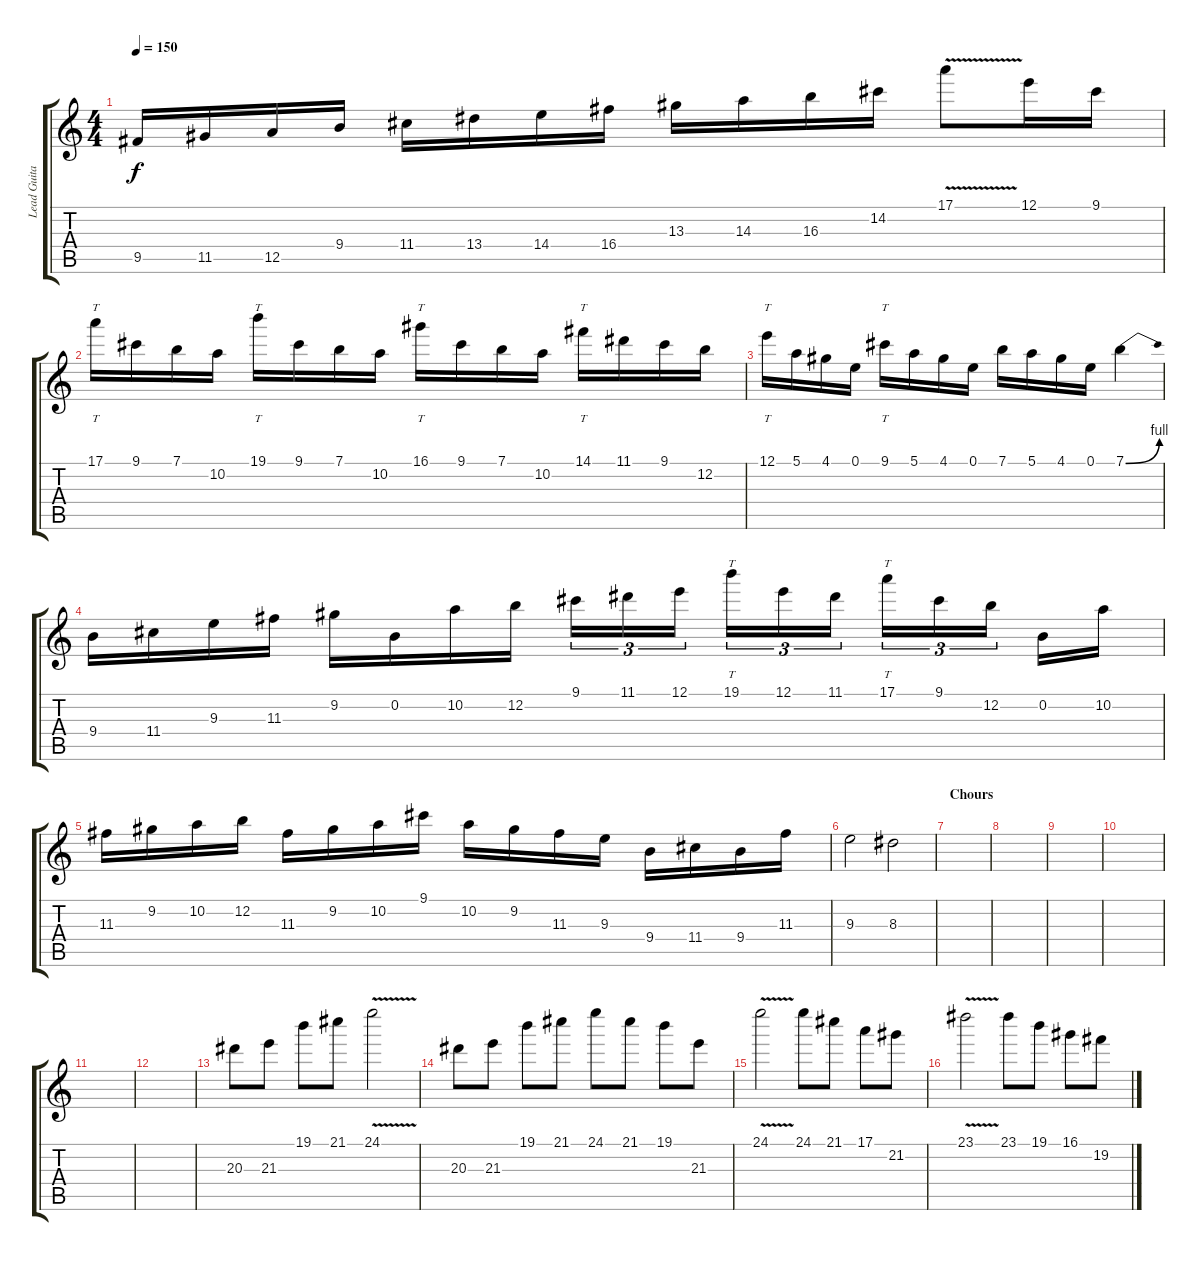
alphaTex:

\track ("Lead Guitar" "Lead Guita") {instrument distortionguitar}
\staff {score tabs}
\tuning (E4 B3 G3 D3 A2 E2) {hide}
\ts (4 4)
\tempo 150
\clef g2
\ks c
9.5.16{dy f} 11.5.16 12.5.16 9.4.16 11.4.16 13.4.16 14.4.16 16.4.16 13.3.16 14.3.16 16.3.16 14.2.16 17.1{v}.8 12.1.16 9.1.16 |
17.1.16{tt} 9.1.16 7.1.16 10.2.16 19.1.16{tt} 9.1.16 7.1.16 10.2.16 16.1.16{tt} 9.1.16 7.1.16 10.2.16 14.1.16{tt} 11.1.16 9.1.16 12.2.16 |
12.1.16{tt} 5.1.16 4.1.16 0.1.16 9.1.16{tt} 5.1.16 4.1.16 0.1.16 7.1.16 5.1.16 4.1.16 0.1.16 7.1{be (bend 0 0 60 4)}.4 |
9.4.16 11.4.16 9.3.16 11.3.16 9.2.16 0.2.16 10.2.16 12.2.16 9.1.16{tu (3 2)} 11.1.16{tu (3 2)} 12.1.16{tu (3 2)} 19.1.16{tt tu (3 2)} 12.1.16{tu (3 2)} 11.1.16{tu (3 2)} 17.1.16{tt tu (3 2)} 9.1.16{tu (3 2)} 12.2.16{tu (3 2)} 0.2.16 10.2.16 |
11.3.16 9.2.16 10.2.16 12.2.16 11.3.16 9.2.16 10.2.16 9.1.16 10.2.16 9.2.16 11.3.16 9.3.16 9.4.16 11.4.16 9.4.16 11.3.16 |
9.3.2 8.3.2 |
\section ("" "Chours")
|
|
|
|
|
|
20.3.8 21.3.8 19.1.8 21.1.8 24.1{v}.2 |
20.3.8 21.3.8 19.1.8 21.1.8 24.1.8 21.1.8 19.1.8 21.3.8 |
24.1{v}.2 24.1.8 21.1.8 17.1.8 21.2.8 |
23.1{v}.2 23.1.8 19.1.8 16.1.8 19.2.8
